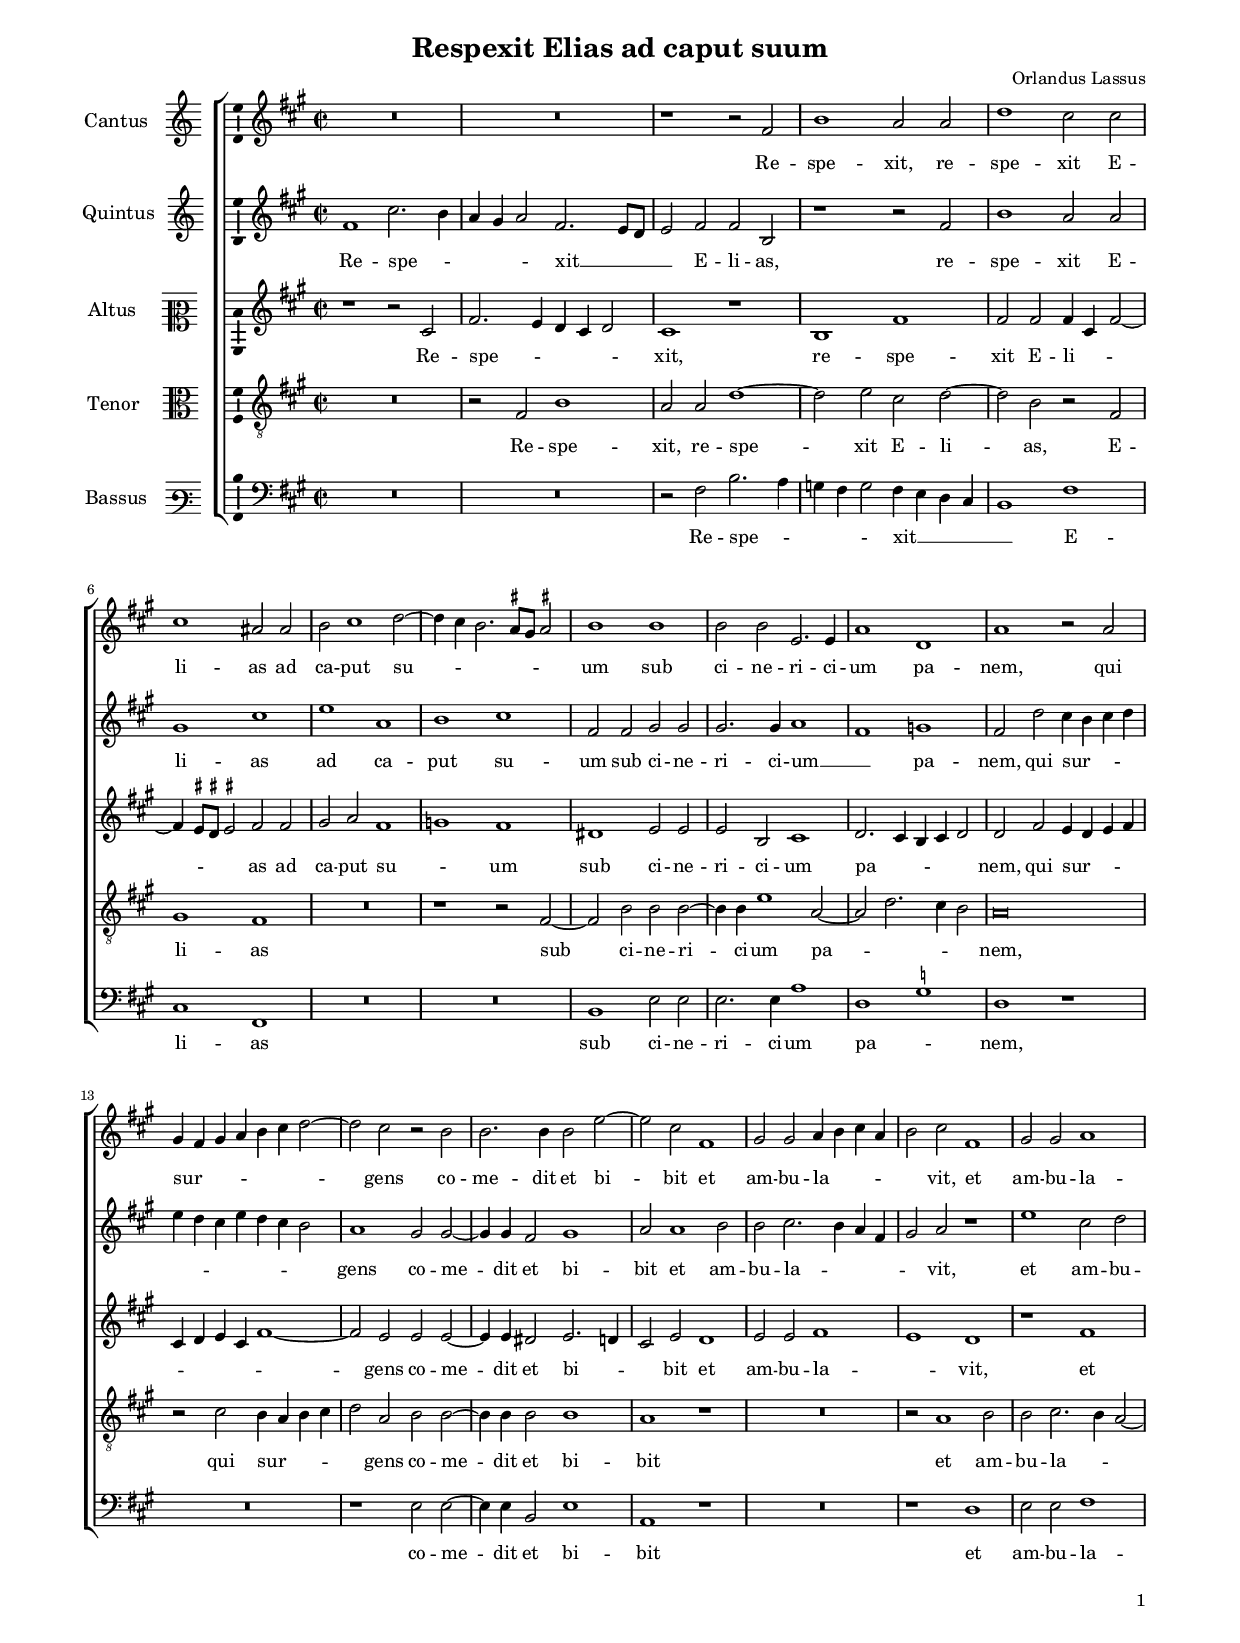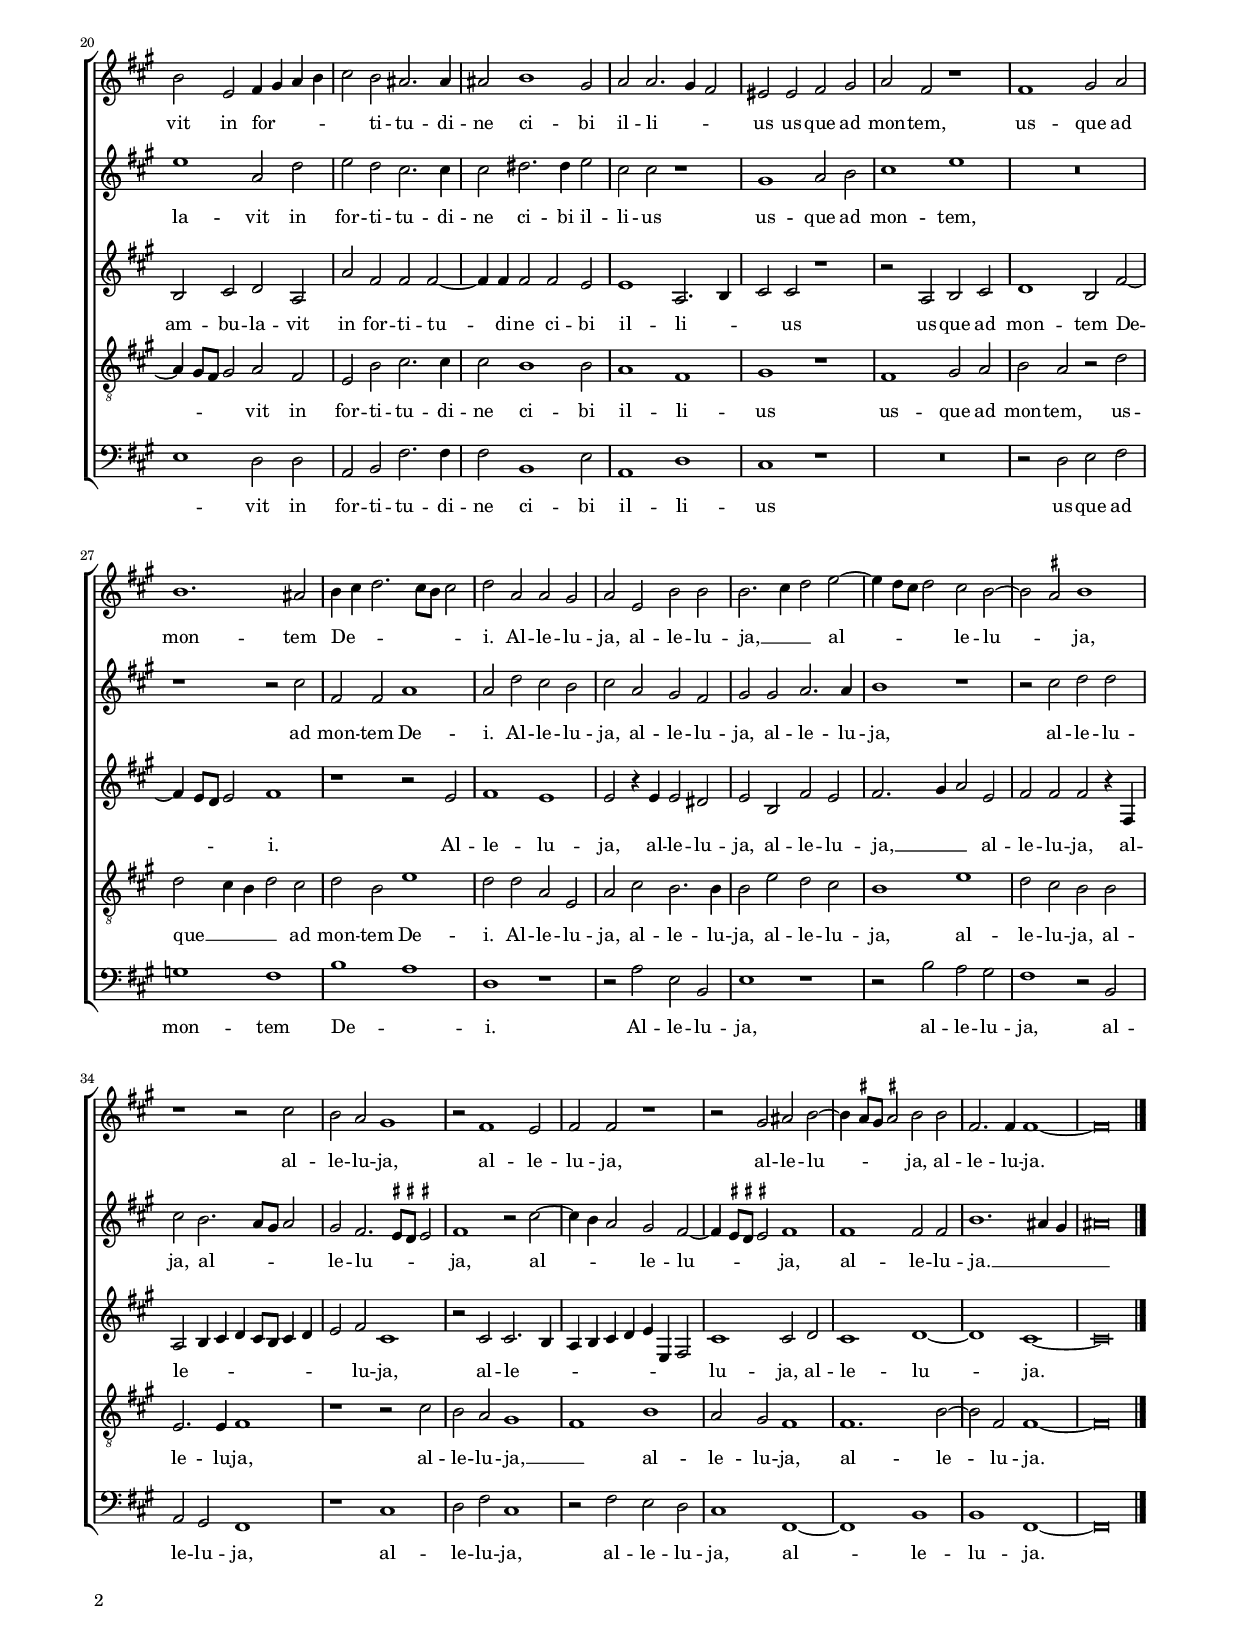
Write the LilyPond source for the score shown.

\header
{
  title="Respexit Elias ad caput suum"
  composer="Orlandus Lassus"
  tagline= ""
}

\version "2.22.1"
\include "deutsch.ly"
#(set-global-staff-size 15)
% #(set-default-paper-size "letter")
#(ly:set-option 'point-and-click #f)


\paper
	{
	top-margin = 1.8 \cm
	bottom-margin = 1.2 \cm
	left-margin = 1.6 \cm
	right-margin = 1.6 \cm
	ragged-bottom = ##f
	ragged-last-bottom = ##f
	print-page-number = ##f
	score-system-spacing = #'((basic-distance . 16) (minimum-distance . 14) (padding . 5) (strechability . 150))
	system-system-spacing = #'((basic-distance . 16) (minimum-distance . 14) (padding . 5) (strechability . 150))
    oddFooterMarkup=\markup   \fill-line { "" \fromproperty #'page:page-number-string }
    evenFooterMarkup=\markup  \fill-line { \fromproperty #'page:page-number-string "" }
    last-bottom-spacing = #'((basic-distance . 12) (minimum-distance . 7) (padding . 4))
    systems-per-page = 3
    page-count = 2
%	min-systems-per-page = 3
%	print-all-headers = ##t
%	print-first-page-number = ##t
%	first-page-number = 1
	}

	
global = {
	\key c \major
	\time 2/2 \set Score.measureLength = #(ly:make-moment 2/1)
    \set Score.tempoHideNote = ##t
    \tempo 2 = 90
	\skip 1*2*41 \bar "|."
	}

	ficta = { \once \set suggestAccidentals = ##t }

	forget = #(define-music-function (music) (ly:music?) #{
		\accidentalStyle forget
		$music
		\accidentalStyle default
		#})


incipitcantus = \markup { \score {
	{
	\set Staff.instrumentName = \markup { \fontsize #1 "Cantus" }
	\key c \major
	\clef violin
	s4 \bar ""
	}
	\layout  {
	raggedright = ##t
	indent = 1.6 \cm
	line-width = 2.2\cm
	\context { \Staff \remove Time_signature_engraver }
	\override Staff.Clef.Y-extent = #'(0 . 0)
	}} \hspace #1 }
      
      
incipitquintus = \markup { \score {
	{
	\set Staff.instrumentName = \markup { \fontsize #1 "Quintus" }
	\key c \major
	\clef violin
	s4 \bar ""
	}
	\layout  {
	raggedright = ##t
	indent = 1.6 \cm
	line-width = 2.2\cm
	\context { \Staff \remove Time_signature_engraver }
	\override Staff.Clef.Y-extent = #'(0 . 0)
	}} \hspace #1 }

      
incipitaltus = \markup { \score {
	{
	\set Staff.instrumentName = \markup { \fontsize #1 "Altus" }
	\key c \major
	\clef mezzosoprano
	s4 \bar ""
	}
	\layout  {
	raggedright = ##t
	indent = 1.6 \cm
	line-width = 2.2\cm
	\context { \Staff \remove Time_signature_engraver }
	\override Staff.Clef.Y-extent = #'(0 . 0)
	}} \hspace #1 }


incipittenor = \markup { \score {
	{
	\set Staff.instrumentName = \markup { \fontsize #1 "Tenor" }
	\key c \major
	\clef alto
	s4 \bar ""
	}
	\layout  {
	raggedright = ##t
	indent = 1.6 \cm
	line-width = 2.2\cm
	\context { \Staff \remove Time_signature_engraver }
	\override Staff.Clef.Y-extent = #'(0 . 0)
	}} \hspace #1 }
      
      
incipitbassus = \markup { \score {
	{
	\set Staff.instrumentName = \markup { \fontsize #1 "Bassus" }
	\key c \major
	\clef varbaritone
	s4 \bar ""
	}
	\layout  {
	raggedright = ##t
	indent = 1.6 \cm
	line-width = 2.2\cm
	\context { \Staff \remove Time_signature_engraver }
	\override Staff.Clef.Y-extent = #'(0 . 0)
	}} \hspace #1 }


cantus =  \relative c''
	{
	R\breve
	R\breve
	r1 r2 a
	d1 c2 c
%5
	f1 e2 e |
	e1 cis2 cis
	d2 e1 f2~
	f4 e d2. \ficta cis8 h \ficta cis!2
	d1 d
%10
	d2 d g,2. g4 |
	c1 f,
	c'1 r2 c
	h4 a h c d e f2~
	f2 e r d
%15
	d2. d4 d2 g~ |
	g2 e a,1
	h2 h c4 d e c
	d2 e a,1
	h2 h c1
%20
	d2 g, a4 h c d |
	e2 d cis2. cis4
	cis2 d1 h2
	c2 c2. h4 a2
	gis2 gis a h
%25
	c2 a r1 |
	a1 h2 c
	d1. cis2
	d4 e f2. e8 d e2
	f2 c c h
%30
	c2 g d' d |
	d2. e4 f2 g~
	g4 f8 e f2 e d~
	d2 \ficta cis d1
	r1 r2 e
%35
	d2 c h1 |
	r2 a1 g2
	a2 a r1
	r2 h cis d~
	d4 \ficta cis8 h \ficta cis!2 d d
%40
	a2. a4 a1~ |
	a\breve |
	}


quintus =  \relative c''
	{
	a1 e'2. d4
	c4 h c2 a2. g8 f
	g2 a a d,
	r1 r2 a'
%5
	d1 c2 c |
	h1 e
	g1 c,
	d1 e
	a,2 a h h
%10
	h2. h4 c1 |
	a1 b
	a2 f' e4 d e f
	g4 f e g f e d2
	c1 h2 h~
%15
	h4 h a2 h1 |
	c2 c1 d2
	d2 e2. d4 c a
	h2 c r1
	g'1 e2 f
%20
	g1 c,2 f |
	g2 f e2. e4
	e2 fis2. fis4 g2
	e2 e r1
	h1 c2 d
%25
	e1 g |
	R\breve
	r1 r2 e
	a,2 a c1
	c2 f e d
%30
	e2 c h a |
	h2 h c2. c4
	d1 r
	r2 e f f
	e2 d2. c8 h c2
%35
	h2 a2. \ficta gis8 \ficta fis \ficta gis!2 |
	a1 r2 e'~
	e4 d c2 h a~
	a4 \ficta gis8 \ficta fis \ficta gis!2 a1
	a1 a2 a
%40
	d1. cis4 h |
	cis\breve |
	}


altus =  \relative c'
	{
	r1 r2 e
	a2. g4 f e f2
	e1 r
	d1 a'
%5
	a2 a a4 e a2~ |
	a4 \ficta gis8 \ficta fis \ficta gis!2 a a
	h2 c a1
	b1 a
	fis1 g2 g
%10
	g2 d e1 |
	f2. e4 d e f2
	f2 a g4 f g a
	e4 f g e a1~
	a2 g g g~
%15
	g4 g fis2 g2. f4 |
	e2 g f1
	g2 g a1
	g1 f
	r1 a
%20
	d,2 e f c |
	c'2 a a a~
	a4 a a2 a g
	g1 c,2. d4
	e2 e r1
%25
	r2 c d e |
	f1 d2 a'~
	a4 g8 f g2 a1
	r1 r2 g
	a1 g
%30
	g2 r4 g g2 fis |
	g2 d a' g
	a2. h4 c2 g
	a2 a a r4 a,
	c2 d4 e f e8 d e4 f
%35
	g2 a e1 |
	r2 e e2. d4
	c4 d e f g g, a2
	e'1 e2 f
	e1 f~
%40
	f1 e~ |
	e\breve |
	}


tenor  =  \relative c'
	{
	R\breve
	r2 a d1
	c2 c f1~
	f2 g e f~
%5
	f2 d r a |
	h1 a
	R\breve
	r1 r2 a~
	a2 d d d~
%10
	d4 d g1 c,2~ |
	c2 f2. e4 d2
	c\breve
	r2 e d4 c d e
	f2 c d d~
%15
	d4 d d2 d1 |
	c1 r
	R\breve
	r2 c1 d2
	d2 e2. d4 c2~
%20
	c4 h8 a h2 c a |
	g2 d' e2. e4
	e2 d1 d2
	c1 a
	h1 r
%25
	a1 h2 c |
	d2 c r f
	f2 e4 d f2 e
	f2 d g1
	f2 f c g
%30
	c2 e d2. d4 |
	d2 g f e
	d1 g
	f2 e d d
	g,2. g4 a1
%35
	r1 r2 e' |
	d2 c h1
	a1 d
	c2 h a1
	a1. d2~
%40
	d2 a a1~
	a\breve |
	}


bassus  =  \relative c
	{
	R\breve
	R\breve
	r2 a' d2. c4
	b4 a b2 a4 g f e
%5
	d1 a' |
	e1 a,
	R\breve
	R\breve
	d1 g2 g
%10
	g2. g4 c1 |
	f,1 \ficta b
	f1 r
	R\breve
	r1 g2 g~
%15
	g4 g d2 g1 |
	c,1 r
	R\breve
	r1 f
	g2 g a1
%20
	g1 f2 f |
	c2 d a'2. a4
	a2 d,1 g2
	c,1 f
	e1 r
%25
	R\breve |
	r2 f g a
	b1 a
	d1 c
	f,1 r
%30
	r2 c' g d |
	g1 r
	r2 d' c h
	a1 r2 d,
	c2 h a1
%35
	r1 e' |
	f2 a e1
	r2 a g f
	e1 a,~
	a1 d
%40
	d1 a~ |
	a\breve |
	}


lyricscantus = \lyricmode {
	Re -- spe -- xit,
	re -- spe -- xit E -- li -- as ad ca -- put su -- _ _ _ _ _ um
	sub ci -- ne -- ri -- ci -- um pa -- nem,
	qui sur -- _ _ _ _ _ _ gens co -- me -- dit et bi -- bit
	et am -- bu -- la -- _ _ _ _ vit,
	et am -- bu -- la -- vit in for -- _ _ _ _ ti -- tu -- di -- ne ci -- bi il -- li -- _ _ us
	us -- que ad mon -- tem,
	us -- que ad mon -- tem De -- _ _ _ _ _ i.
	Al -- le -- lu -- ja,
	al -- le -- lu -- ja, __ _ _
	al -- _ _ _ le -- lu -- _ ja,
	al -- le -- lu -- ja,
	al -- le -- lu -- ja,
	al -- le -- lu -- _ _ _ ja,
	al -- le -- lu -- ja.
	}


lyricsquintus = \lyricmode {
	Re -- spe -- _ _ _ _ xit __ _ _ _ E -- li -- as,
	re -- spe -- xit E -- li -- as ad ca -- put su -- um
	sub ci -- ne -- ri -- ci -- um __ _ pa -- nem,
	qui sur -- _ _ _ _ _ _ _ _ _ _ gens co -- me -- dit et bi -- bit
	et am -- bu -- la -- _ _ _ _ vit,
	et am -- bu -- la -- vit in for -- ti -- tu -- di -- ne ci -- bi il -- li -- us
	us -- que ad mon -- tem,
	ad mon -- tem De -- i.
	Al -- le -- lu -- ja,
	al -- le -- lu -- ja,
	al -- le -- lu -- ja,
	al -- le -- lu -- ja,
	al -- _ _ _ le -- lu -- _ _ _ ja,
	al -- _ _ le -- lu -- _ _ _ ja,
	al -- le -- lu -- ja. __ _ _ _
	}


lyricsaltus = \lyricmode {
	Re -- spe -- _ _ _ _ xit,
	re -- spe -- xit E -- li -- _ _ _ _ _ as ad ca -- put su -- _ um
	sub ci -- ne -- ri -- ci -- um pa -- _ _ _ _ nem,
	qui sur -- _ _ _ _ _ _ _ _ gens co -- me -- dit et bi -- _ _ bit
	et am -- bu -- la -- _ vit,
	et am -- bu -- la -- vit in for -- ti -- tu -- di -- ne ci -- bi il -- li -- _ _ us
	us -- que ad mon -- tem De -- _ _ _ i.
	Al -- le -- lu -- ja,
	al -- le -- lu -- ja,
	al -- le -- lu -- ja, __ _ _
	al -- le -- lu -- ja,
	al -- le -- _ _ _ _ _ _ _ _ lu -- ja,
	al -- le -- _ _ _ _ _ _ _ _ lu -- ja,
	al -- le -- lu -- ja.
	}


lyricstenor = \lyricmode {
	Re -- spe -- xit,
	re -- spe -- xit E -- li -- as,
	E -- li -- as
	sub ci -- ne -- ri -- ci -- um pa -- _ _ _ nem,
	qui sur -- _ _ _ _ gens co -- me -- dit et bi -- bit
	et am -- bu -- la -- _ _ _ _ _ vit in for -- ti -- tu -- di -- ne ci -- bi il -- li -- us
	us -- que ad mon -- tem,
	us -- que __ _ _ _ ad mon -- tem De -- i.
	Al -- le -- lu -- ja,
	al -- le -- lu -- ja,
	al -- le -- lu -- ja,
	al -- le -- lu -- ja,
	al -- le -- lu -- ja,
	al -- le -- lu -- ja, __ _
	al -- le -- lu -- ja,
	al -- le -- lu -- ja.
	}


lyricsbassus = \lyricmode {
	Re -- spe -- _ _ _ _ xit __ _ _ _ _ E -- li -- as
	sub ci -- ne -- ri -- ci -- um pa -- _ nem,
	co -- me -- dit et bi -- bit
	et am -- bu -- la -- _ vit in for -- ti -- tu -- di -- ne ci -- bi il -- li -- us
	us -- que ad mon -- tem De -- _ i.
	Al -- le -- lu -- ja,
	al -- le -- lu -- ja,
	al -- le -- lu -- ja,
	al -- le -- lu -- ja,
	al -- le -- lu -- ja,
	al -- le -- lu -- ja.
	}


\score
{  
    \transpose c a, {
	\new ChoirStaff \with { \override StaffGrouper.staff-staff-spacing.basic-distance = #12 }
	<<

	\new Staff << \global
	\new Voice="v1" {
		\set Staff.instrumentName=\incipitcantus
%		\set Staff.instrumentName= "S"
		\set Staff.midiInstrument = "reed organ"
		\clef violin
		\cantus }
	\new Lyrics \lyricsto "v1" {\lyricscantus }
	>>


	\new Staff << \global
	\new Voice="v5" {
		\set Staff.instrumentName=\incipitquintus
%		\set Staff.instrumentName= "Q"
		\set Staff.midiInstrument = "reed organ"
		\clef violin
		\quintus}
	\new Lyrics \lyricsto "v5" {\lyricsquintus }
	>>


	\new Staff << \global
	\new Voice="v2" {
		\set Staff.instrumentName=\incipitaltus
%		\set Staff.instrumentName= "A"
		\set Staff.midiInstrument = "reed organ"
		\clef violin 
		\altus}
	\new Lyrics \lyricsto "v2" {\lyricsaltus }
	>>


	\new Staff << \global
	\new Voice="v3" {
		\set Staff.instrumentName=\incipittenor
%		\set Staff.instrumentName= "T"
		\set Staff.midiInstrument = "reed organ"
		\clef "G_8"
		\tenor }
	\new Lyrics \lyricsto "v3" {\lyricstenor }
	>>


	\new Staff << \global
	\new Voice="v4" {
		\set Staff.instrumentName=\incipitbassus
%		\set Staff.instrumentName= "B"
		\set Staff.midiInstrument = "reed organ"
		\clef bass 
		\bassus }
	\new Lyrics \lyricsto "v4" {\lyricsbassus}
	>>

	>>
	} % transpose

	\layout
	{
	indent = 2.2\cm
	\context { \Lyrics \override VerticalAxisGroup.nonstaff-relatedstaff-spacing.padding = #1.5 }
%	\context { \Lyrics \override LyricText.font-size = #1 }
	\context { \Staff \override TimeSignature.break-visibility = #end-of-line-invisible }
    \context { \Staff \consists "Ambitus_engraver" }
	\context { \Score \override BarNumber.padding = #2 }
	\context { \Voice \override NoteHead.style = #'baroque }
	}

\midi
	{
	}

}


% EOF
